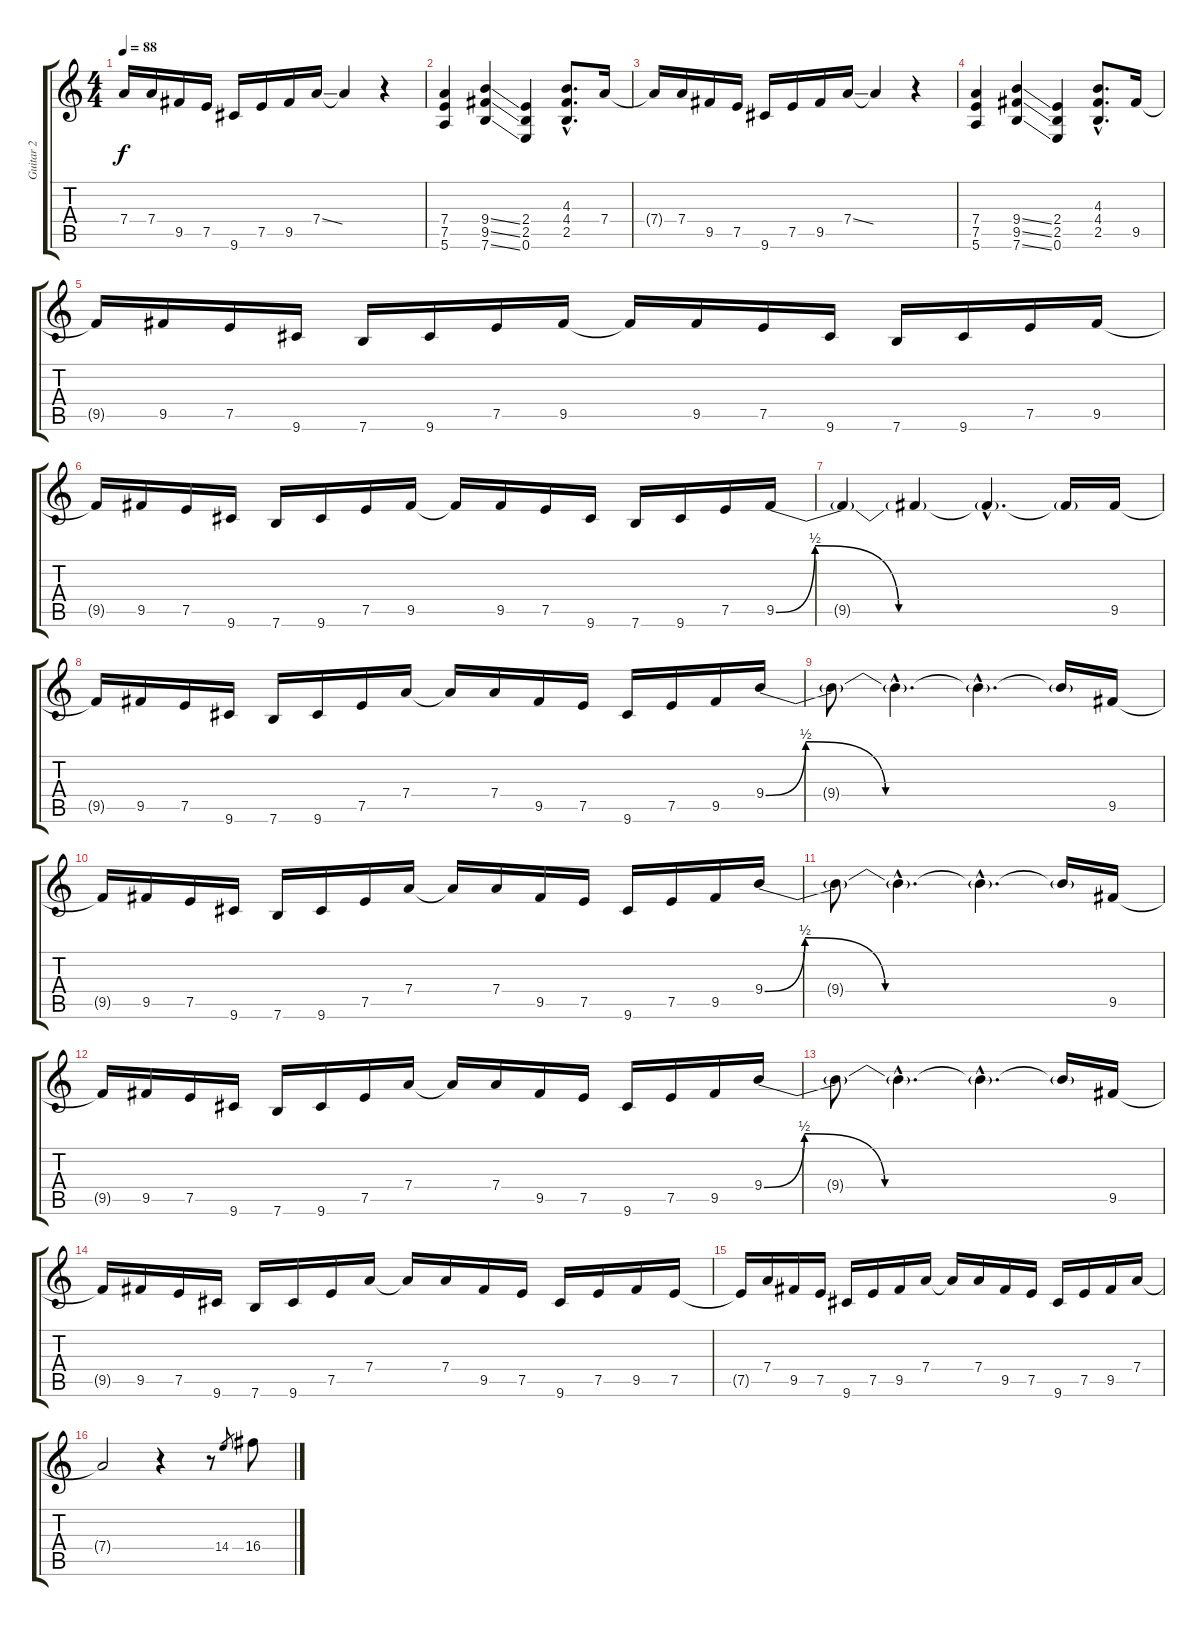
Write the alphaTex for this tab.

\track ("Guitar 2" "Guitar 2") {instrument overdrivenguitar}
\staff {score tabs}
\tuning (E4 B3 G3 D3 A2 E2) {hide}
\ts (4 4)
\tempo 88
\clef g2
\ks c
7.4{t}.16{dy f} 7.4.16 9.5.16 7.5.16 9.6.16 7.5.16 9.5.16 7.4{ss}.16 7.4{t}.4 r.4 |
(7.4 7.5 5.6).4 (9.4{ss} 9.5{ss} 7.6{ss}).4 (2.4 2.5 0.6).4 (4.3{hac} 4.4{hac} 2.5{hac}).8{d} 7.4.16 |
7.4{t}.16 7.4.16 9.5.16 7.5.16 9.6.16 7.5.16 9.5.16 7.4{ss}.16 7.4{t}.4 r.4 |
(7.4 7.5 5.6).4 (9.4{ss} 9.5{ss} 7.6{ss}).4 (2.4 2.5 0.6).4 (4.3{hac} 4.4{hac} 2.5{hac}).8{d} 9.5.16 |
9.5{t}.16 9.5.16 7.5.16 9.6.16 7.6.16 9.6.16 7.5.16 9.5.16 9.5{t}.16 9.5.16 7.5.16 9.6.16 7.6.16 9.6.16 7.5.16 9.5.16 |
9.5{t}.16 9.5.16 7.5.16 9.6.16 7.6.16 9.6.16 7.5.16 9.5.16 9.5{t}.16 9.5.16 7.5.16 9.6.16 7.6.16 9.6.16 7.5.16 9.5{be (custom 0 0 7 2 22 0 45 0 60 0)}.16 |
9.5{t}.4 9.5{t}.4 9.5{hac t}.4{d} 9.5{t}.16 9.5.16 |
9.5{t}.16 9.5.16 7.5.16 9.6.16 7.6.16 9.6.16 7.5.16 7.4.16 7.4{t}.16 7.4.16 9.5.16 7.5.16 9.6.16 7.5.16 9.5.16 9.4{be (custom 0 0 7 2 21 0 30 0 45 0 60 0)}.16 |
9.4{t}.8 9.4{hac t}.4{d} 9.4{hac t}.4{d} 9.4{t}.16 9.5.16 |
9.5{t}.16 9.5.16 7.5.16 9.6.16 7.6.16 9.6.16 7.5.16 7.4.16 7.4{t}.16 7.4.16 9.5.16 7.5.16 9.6.16 7.5.16 9.5.16 9.4{be (custom 0 0 7 2 21 0 30 0 45 0 60 0)}.16 |
9.4{t}.8 9.4{hac t}.4{d} 9.4{hac t}.4{d} 9.4{t}.16 9.5.16 |
9.5{t}.16 9.5.16 7.5.16 9.6.16 7.6.16 9.6.16 7.5.16 7.4.16 7.4{t}.16 7.4.16 9.5.16 7.5.16 9.6.16 7.5.16 9.5.16 9.4{be (custom 0 0 7 2 21 0 30 0 45 0 60 0)}.16 |
9.4{t}.8 9.4{hac t}.4{d} 9.4{hac t}.4{d} 9.4{t}.16 9.5.16 |
9.5{t}.16 9.5.16 7.5.16 9.6.16 7.6.16 9.6.16 7.5.16 7.4.16 7.4{t}.16 7.4.16 9.5.16 7.5.16 9.6.16 7.5.16 9.5.16 7.5.16 |
7.5{t}.16 7.4.16 9.5.16 7.5.16 9.6.16 7.5.16 9.5.16 7.4.16 7.4{t}.16 7.4.16 9.5.16 7.5.16 9.6.16 7.5.16 9.5.16 7.4.16 |
7.4{t}.2 r.4 r.8 14.4.8{gr} 16.4.8
